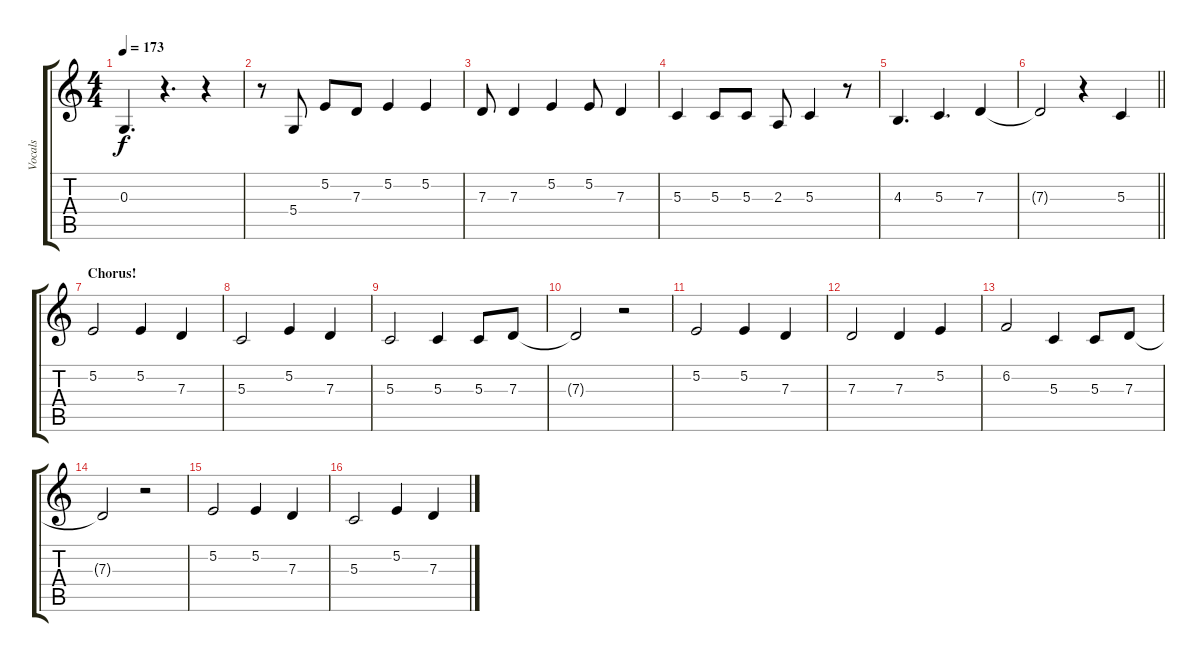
\track ("Vocals" "Vocals") {instrument altosax}
\staff {score tabs}
\tuning (E4 B3 G3 D3 A2 E2) {hide}
\ts (4 4)
\tempo 173
\clef g2
\ks c
0.3{t}.4{d dy f} r.4{d} r.4 |
r.8 5.4.8 5.2.8 7.3.8 5.2.4 5.2.4 |
7.3.8 7.3.4 5.2.4 5.2.8 7.3.4 |
5.3.4 5.3.8 5.3.8 2.3.8 5.3.4 r.8 |
4.3.4{d} 5.3.4{d} 7.3.4 |
\barLineRight lightlight
7.3{t}.2 r.4 5.3.4 |
\section ("" "Chorus!")
5.2.2 5.2.4 7.3.4 |
5.3.2 5.2.4 7.3.4 |
5.3.2 5.3.4 5.3.8 7.3.8 |
7.3{t}.2 r.2 |
5.2.2 5.2.4 7.3.4 |
7.3.2 7.3.4 5.2.4 |
6.2.2 5.3.4 5.3.8 7.3.8 |
7.3{t}.2 r.2 |
5.2.2 5.2.4 7.3.4 |
5.3.2 5.2.4 7.3.4
